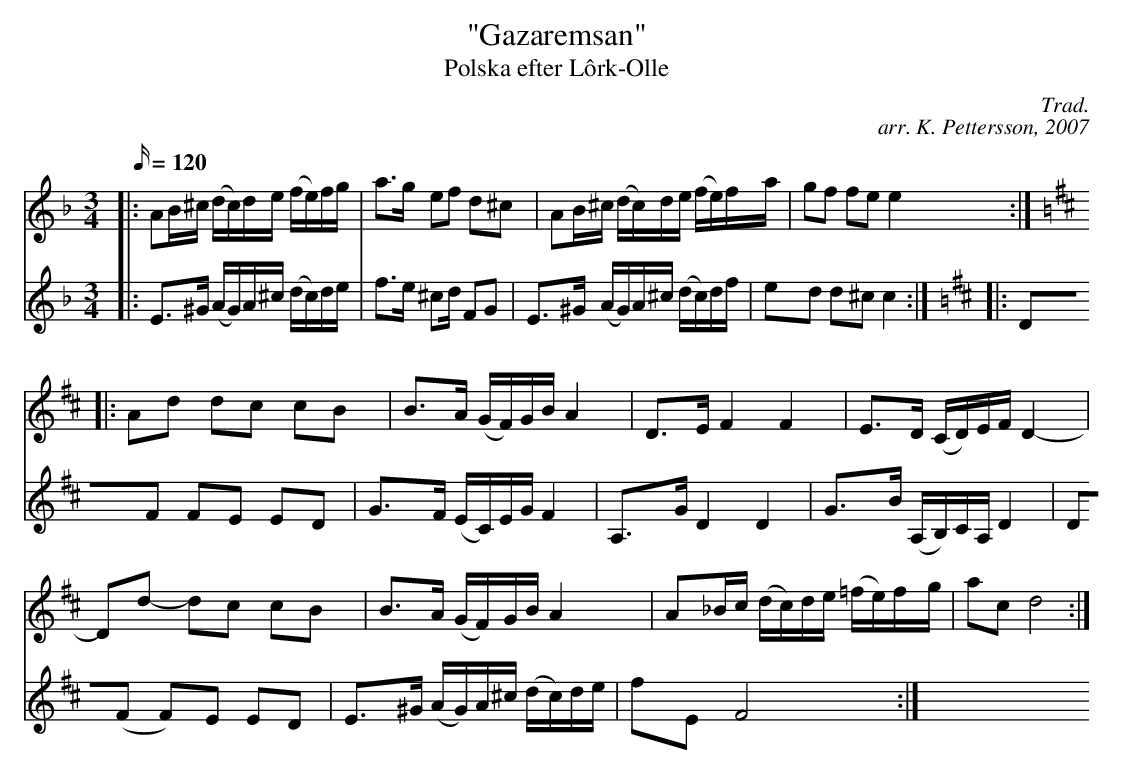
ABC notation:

X:1
T: "Gazaremsan"
T: Polska efter Lôrk-Olle
C: Trad.
C: arr. K. Pettersson, 2007
M: 3/4
L: 1/16
Q: 120
K: Dm
V: 1
|: A2B^c (dc)de (fe)fg | a3g e2f2 d2^c2 | A2B^c (dc)de (fe)fa | g2f2 f2e2 e4 :|
K: D
|: A2d2 d2c2 c2B2 | B3A (GF)GB A4 | D3E F4 F4 | E3D (CD)EF D4- |
D2d2- d2c2 c2B2 | B3A (GF)GB A4 | A2_Bc (dc)de (=fe)fg | a2c2 d8 :|
V: 2
|: E3^G (AG)A^c (dc)de | f3e ^c2d F2G2 | E3^G (AG)A^c (dc)df | e2d2 d2^c2 c4 :|
K: D
|: D2F2 F2E2 E2D2 | G3F (EC)EG F4 | A,3GD4D4 | G3B (A,B,)CA,D4 | D2(F2 F2)E2 E2D2 | E3^G (AG)A^c (dc)de | f2E2 F8 :|
